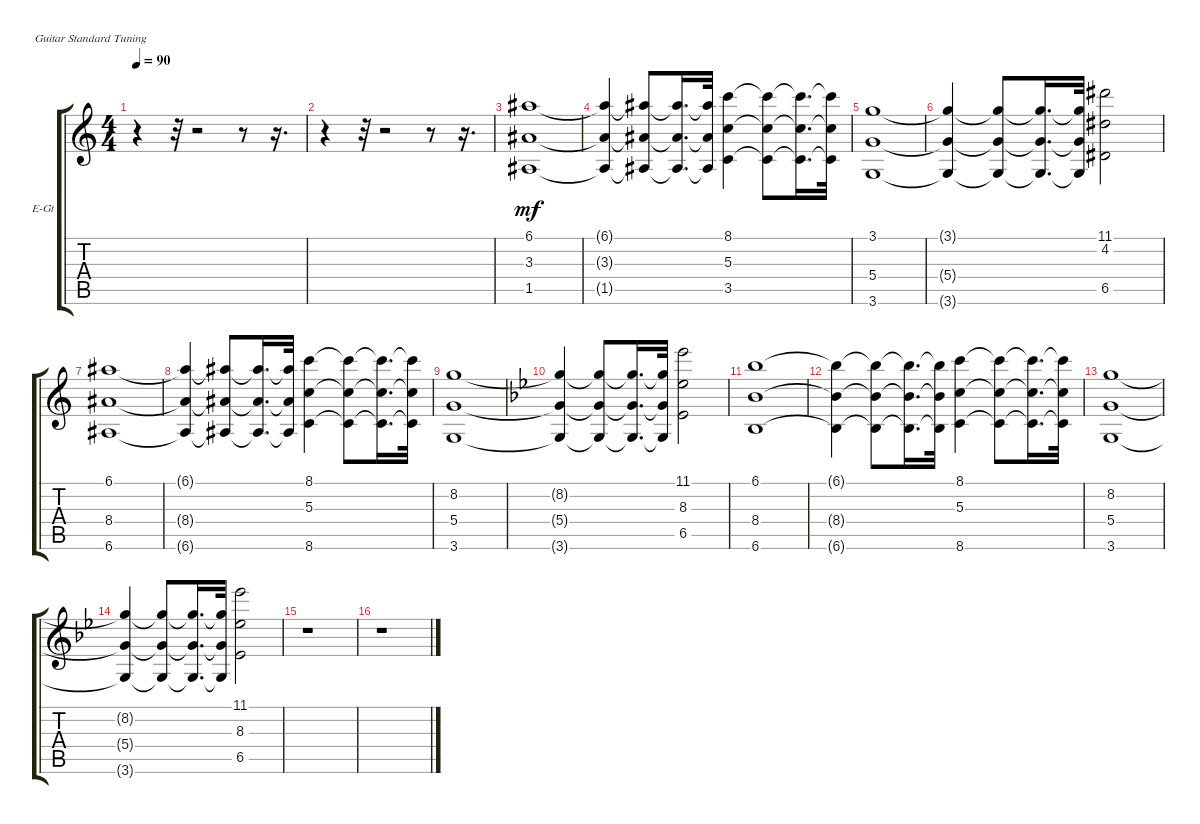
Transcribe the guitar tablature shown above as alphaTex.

\bracketExtendMode groupsimilarinstruments
\firstSystemTrackNameOrientation horizontal
\otherSystemsTrackNameOrientation horizontal
\track ("Electric Guitar" "E-Gt") {instrument electricguitarclean}
\staff {score tabs}
\tuning (E4 B3 G3 D3 A2 E2)
\ts (4 4)
\tempo 90
\clef g2
\ks c
r.4{dy mf} r.32 r.2 r.8 r.16{d} |
r.4 r.32 r.2 r.8 r.16{d} |
(1.5 6.1 3.3).1 |
(1.5{t} 6.1{t} 3.3{t}).4 (1.5{t} 6.1{t} 3.3{t}).8 (1.5{t} 6.1{t} 3.3{t}).16{d} (1.5{t} 6.1{t} 3.3{t}).32 (5.3 8.1 3.5).4 (5.3{t} 8.1{t} 3.5{t}).8 (5.3{t} 8.1{t} 3.5{t}).16{d} (5.3{t} 8.1{t} 3.5{t}).32 |
(3.1 3.6 5.4).1 |
(3.1{t} 3.6{t} 5.4{t}).4 (3.1{t} 3.6{t} 5.4{t}).8 (3.1{t} 3.6{t} 5.4{t}).16{d} (3.1{t} 3.6{t} 5.4{t}).32 (4.2 6.5 11.1).2 |
(8.4 6.6 6.1).1 |
(8.4{t} 6.6{t} 6.1{t}).4 (8.4{t} 6.6{t} 6.1{t}).8 (8.4{t} 6.6{t} 6.1{t}).16{d} (8.4{t} 6.6{t} 6.1{t}).32 (5.3 8.6 8.1).4 (5.3{t} 8.6{t} 8.1{t}).8 (5.3{t} 8.6{t} 8.1{t}).16{d} (5.3{t} 8.6{t} 8.1{t}).32 |
(3.6 8.2 5.4).1 |
\ks bb
(3.6{t} 8.2{t} 5.4{t}).4 (3.6{t} 8.2{t} 5.4{t}).8 (3.6{t} 8.2{t} 5.4{t}).16{d} (3.6{t} 8.2{t} 5.4{t}).32 (11.1 6.5 8.3).2 |
(6.1 8.4 6.6).1 |
(6.1{t} 8.4{t} 6.6{t}).4 (6.1{t} 8.4{t} 6.6{t}).8 (6.1{t} 8.4{t} 6.6{t}).16{d} (6.1{t} 8.4{t} 6.6{t}).32 (8.6 8.1 5.3).4 (8.6{t} 8.1{t} 5.3{t}).8 (8.6{t} 8.1{t} 5.3{t}).16{d} (8.6{t} 8.1{t} 5.3{t}).32 |
(8.2 5.4 3.6).1 |
(8.2{t} 5.4{t} 3.6{t}).4 (8.2{t} 5.4{t} 3.6{t}).8 (8.2{t} 5.4{t} 3.6{t}).16{d} (8.2{t} 5.4{t} 3.6{t}).32 (11.1 6.5 8.3).2 |
r.1 |
r.1
